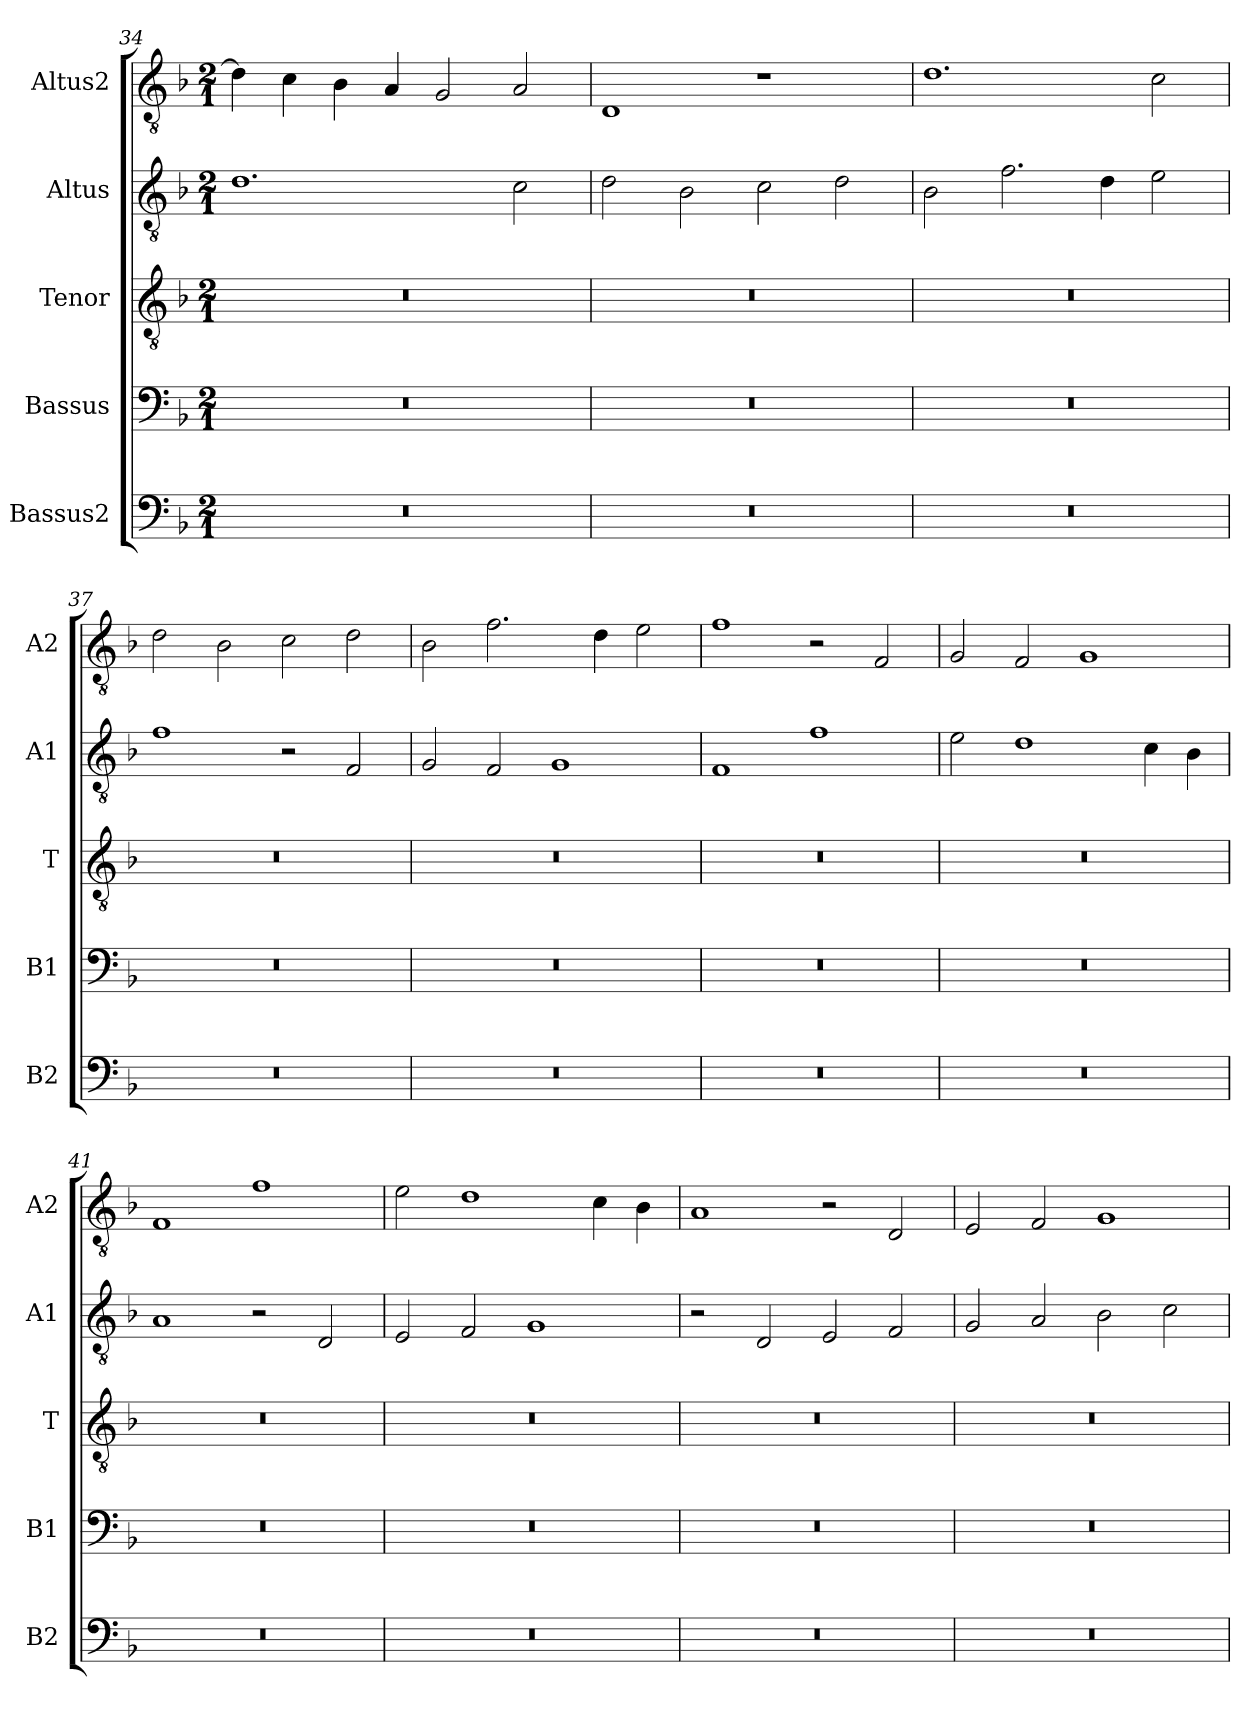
**kern	**kern	**kern	**kern	**kern
*part5	*part4	*part3	*part2	*part1
*staff5	*staff4	*staff3	*staff2	*staff1
*I"Bassus2	*I"Bassus	*I"Tenor	*I"Altus	*I"Altus2
*I'B2	*I'B1	*I'T	*I'A1	*I'A2
*clefF4	*clefF4	*clefGv2	*clefGv2	*clefGv2
*k[b-]	*k[b-]	*k[b-]	*k[b-]	*k[b-]
*M2/1	*M2/1	*M2/1	*M2/1	*M2/1
=34	=34	=34	=34	=34
0r	0r	0r	1.d	4d\]
.	.	.	.	4c\
.	.	.	.	4B-\
.	.	.	.	4A/
.	.	.	.	2G/
.	.	.	2c\	2A/
=35	=35	=35	=35	=35
0r	0r	0r	2d\	1D
.	.	.	2B-\	.
.	.	.	2c\	1r
.	.	.	2d\	.
=36	=36	=36	=36	=36
0r	0r	0r	2B-\	1.d
.	.	.	2.f\	.
.	.	.	4d\	.
.	.	.	2e\	2c\
=37	=37	=37	=37	=37
0r	0r	0r	1f	2d\
.	.	.	.	2B-\
.	.	.	2r	2c\
.	.	.	2F/	2d\
=38	=38	=38	=38	=38
0r	0r	0r	2G/	2B-\
.	.	.	2F/	2.f\
.	.	.	1G	.
.	.	.	.	4d\
.	.	.	.	2e\
=39	=39	=39	=39	=39
0r	0r	0r	1F	1f
.	.	.	1f	2r
.	.	.	.	2F/
=40	=40	=40	=40	=40
0r	0r	0r	2e\	2G/
.	.	.	1d	2F/
.	.	.	.	1G
.	.	.	4c\	.
.	.	.	4B-\	.
=41	=41	=41	=41	=41
0r	0r	0r	1A	1F
.	.	.	2r	1f
.	.	.	2D/	.
=42	=42	=42	=42	=42
0r	0r	0r	2E/	2e\
.	.	.	2F/	1d
.	.	.	1G	.
.	.	.	.	4c\
.	.	.	.	4B-\
=43	=43	=43	=43	=43
0r	0r	0r	2r	1A
.	.	.	2D/	.
.	.	.	2E/	2r
.	.	.	2F/	2D/
=44	=44	=44	=44	=44
0r	0r	0r	2G/	2E/
.	.	.	2A/	2F/
.	.	.	2B-\	1G
.	.	.	2c\	.
=	=	=	=	=
*-	*-	*-	*-	*-
